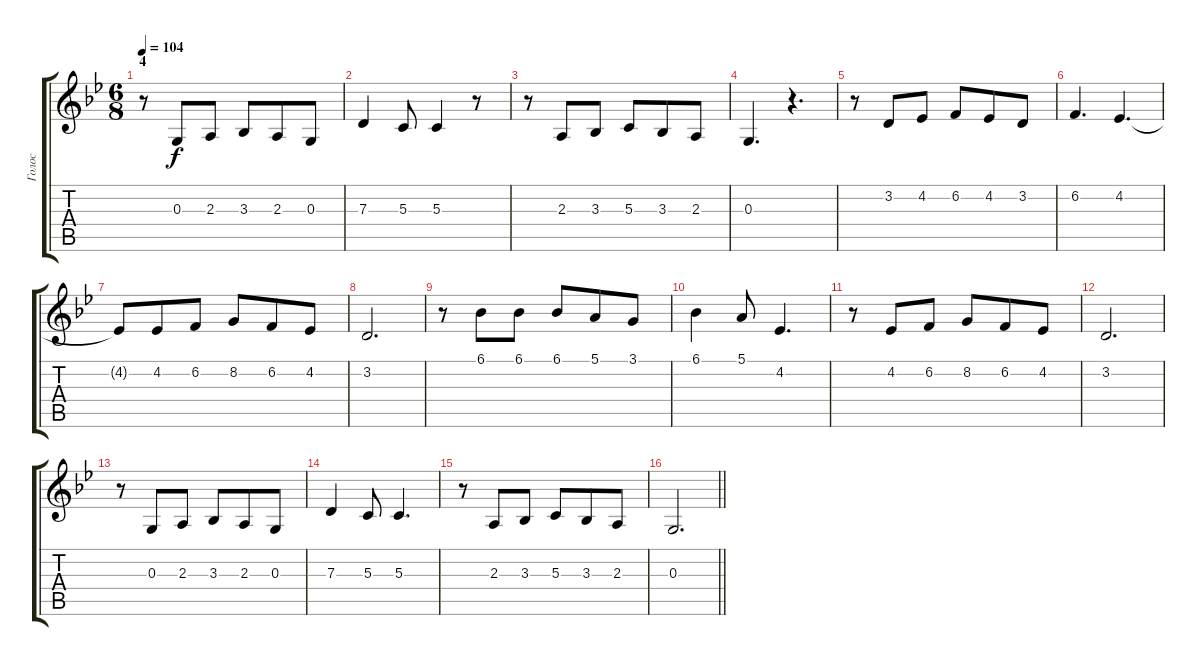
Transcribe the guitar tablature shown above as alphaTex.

\track ("Голос" "Голос") {instrument synthvoice}
\staff {score tabs}
\tuning (E4 B3 G3 D3 A2 E2) {hide}
\ts (6 8)
\section ("" "4")
\tempo 104
\clef g2
\ks gminor
r.8{dy f} 0.3.8 2.3.8 3.3.8 2.3.8 0.3.8 |
7.3.4 5.3.8 5.3.4 r.8 |
r.8 2.3.8 3.3.8 5.3.8 3.3.8 2.3.8 |
0.3.4{d} r.4{d} |
r.8 3.2.8 4.2.8 6.2.8 4.2.8 3.2.8 |
6.2.4{d} 4.2.4{d} |
4.2{t}.8 4.2.8 6.2.8 8.2.8 6.2.8 4.2.8 |
3.2.2{d} |
r.8 6.1.8 6.1.8 6.1.8 5.1.8 3.1.8 |
6.1.4 5.1.8 4.2.4{d} |
r.8 4.2.8 6.2.8 8.2.8 6.2.8 4.2.8 |
3.2.2{d} |
r.8 0.3.8 2.3.8 3.3.8 2.3.8 0.3.8 |
7.3.4 5.3.8 5.3.4{d} |
r.8 2.3.8 3.3.8 5.3.8 3.3.8 2.3.8 |
\barLineRight lightlight
0.3.2{d}
